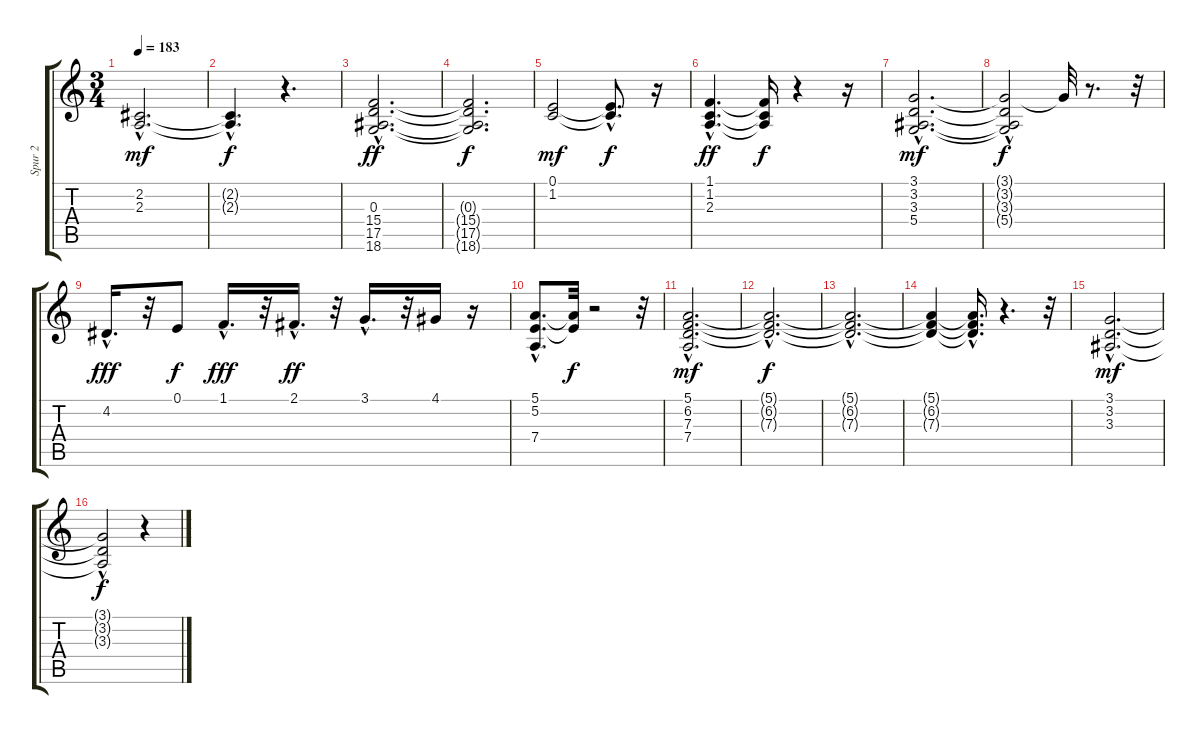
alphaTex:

\track ("Spur 2" "Spur 2") {instrument synthstrings1}
\staff {score tabs}
\tuning (E4 B3 G3 D3 A2 E2) {hide}
\ts (3 4)
\tempo 183
\clef g2
\ks c
(2.2{hac} 2.3{hac}).2{d dy mf} |
(2.2{t} 2.3{hac t}).4{d dy f} r.4{d} |
(0.3{hac} 15.4{hac} 17.5{hac} 18.6{hac}).2{d dy ff} |
(0.3{t} 15.4{t} 17.5{t} 18.6{t}).2{d dy f} |
(0.1 1.2).2{dy mf} (0.1{hac t} 1.2{hac t}).8{d dy f} r.16 |
(1.1{hac} 1.2{hac} 2.3{hac}).4{d dy ff} (1.1{t} 1.2{t} 2.3{t}).16{dy f} r.4 r.16 |
(3.1{hac} 3.2{hac} 3.3{hac} 5.4{hac}).2{d dy mf} |
(3.1{t} 3.2{hac t} 3.3{hac t} 5.4{t}).2{dy f} 3.1{t}.32 r.8{d} r.32 |
4.2{hac}.16{d dy fff} r.32 0.1.8{dy f} 1.1{hac}.16{d dy fff} r.32 2.1{hac}.16{d dy ff} r.32 3.1{hac}.16{d} r.32 4.1.16 r.16 |
(5.1{hac} 5.2{hac} 7.4{hac}).8{d} (5.1{t} 5.2{t}).32{dy f} r.2 r.32 |
(5.1{hac} 6.2{hac} 7.3{hac} 7.4).2{d dy mf} |
(5.1{hac t} 6.2{hac t} 7.3{hac t}).2{d dy f} |
(5.1{hac t} 6.2{hac t} 7.3{hac t}).2{d} |
(5.1{t} 6.2{t} 7.3{t}).4 (5.1{hac t} 6.2{hac t} 7.3{hac t}).16{d} r.4{d} r.32 |
(3.1{hac} 3.2{hac} 3.3{hac}).2{d dy mf} |
(3.1{t} 3.2{hac t} 3.3{t}).2{dy f} r.4
